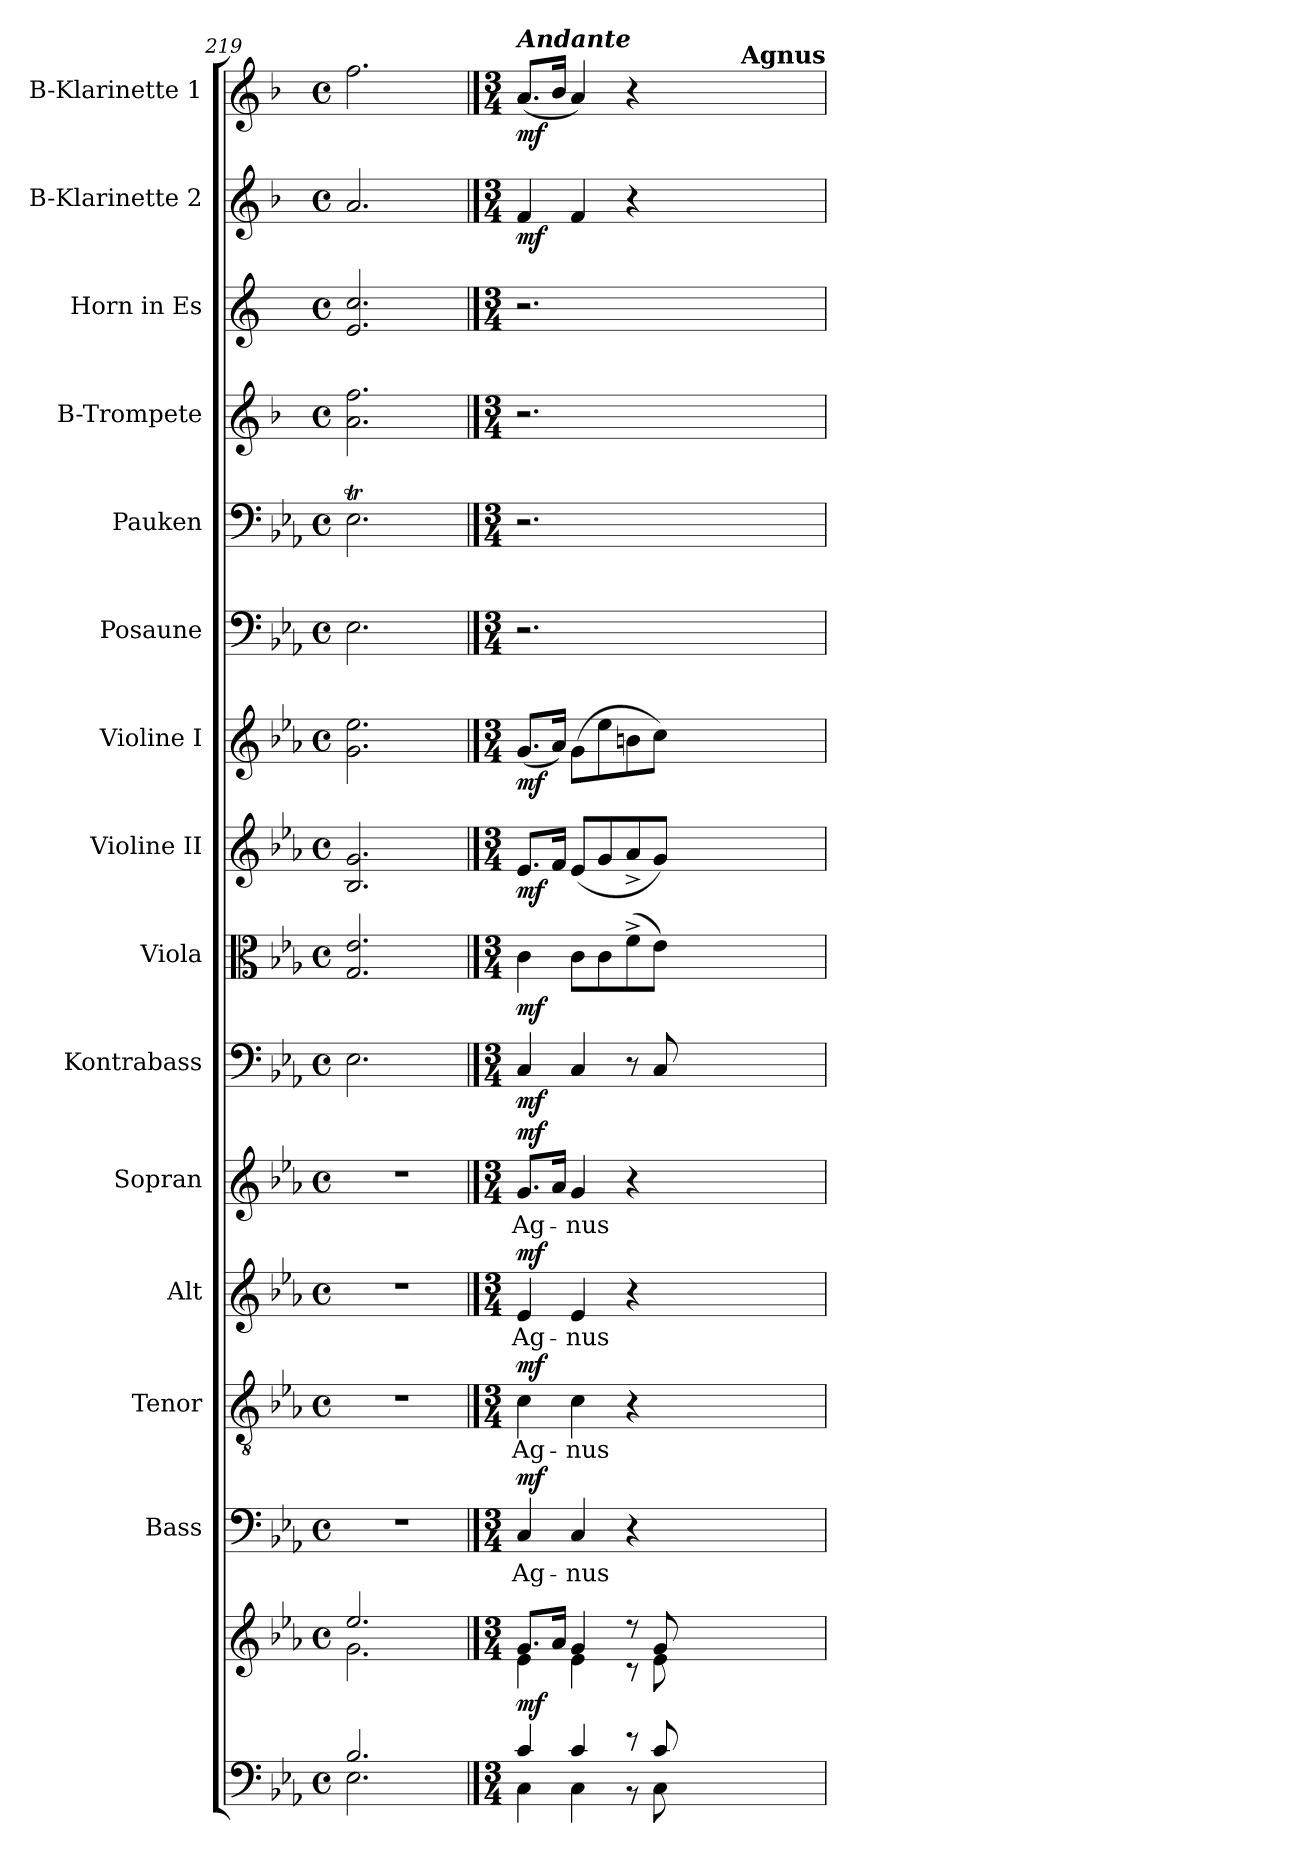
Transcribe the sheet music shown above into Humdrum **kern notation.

**kern	**kern	**dynam	**kern	**text	**dynam	**kern	**text	**dynam	**kern	**text	**dynam	**kern	**text	**dynam	**kern	**dynam	**kern	**dynam	**kern	**dynam	**kern	**dynam	**kern	**kern	**kern	**kern	**kern	**dynam	**kern	**dynam
*part15	*part15	*part15	*part14	*part14	*part14	*part13	*part13	*part13	*part12	*part12	*part12	*part11	*part11	*part11	*part10	*part10	*part9	*part9	*part8	*part8	*part7	*part7	*part6	*part5	*part4	*part3	*part2	*part2	*part1	*part1
*staff16	*staff15	*staff15/16	*staff14	*staff14	*staff14	*staff13	*staff13	*staff13	*staff12	*staff12	*staff12	*staff11	*staff11	*staff11	*staff10	*staff10	*staff9	*staff9	*staff8	*staff8	*staff7	*staff7	*staff6	*staff5	*staff4	*staff3	*staff2	*staff2	*staff1	*staff1
*	*	*	*I"Bass	*	*	*I"Tenor	*	*	*I"Alt	*	*	*I"Sopran	*	*	*I"Kontrabass	*	*I"Viola	*	*I"Violine II	*	*I"Violine I	*	*I"Posaune	*I"Pauken	*I"B-Trompete	*I"Horn in Es	*I"B-Klarinette 2	*	*I"B-Klarinette 1	*
*	*	*	*I'B.	*	*	*I'T.	*	*	*I'A.	*	*	*I'S.	*	*	*I'Kb.	*	*I'Vla.	*	*I'Vl. II	*	*I'Vl. I	*	*I'Pos.	*I'Pk.	*I'B Trp.	*	*I'B Kl. 2	*	*I'B Kl. 1	*
*clefF4	*clefG2	*	*clefF4	*	*	*clefGv2	*	*	*clefG2	*	*	*clefG2	*	*	*clefF4	*	*clefC3	*	*clefG2	*	*clefG2	*	*clefF4	*clefF4	*clefG2	*clefG2	*clefG2	*	*clefG2	*
*	*	*	*	*	*	*	*	*	*	*	*	*	*	*	*ITrd7c12	*	*	*	*	*	*	*	*	*	*ITrd1c2	*ITrd5c9	*ITrd1c2	*	*ITrd1c2	*
*k[b-e-a-]	*k[b-e-a-]	*	*k[b-e-a-]	*	*	*k[b-e-a-]	*	*	*k[b-e-a-]	*	*	*k[b-e-a-]	*	*	*k[b-e-a-]	*	*k[b-e-a-]	*	*k[b-e-a-]	*	*k[b-e-a-]	*	*k[b-e-a-]	*k[b-e-a-]	*k[b-e-a-]	*k[b-e-a-]	*k[b-e-a-]	*	*k[b-e-a-]	*
*E-:	*E-:	*	*E-:	*	*	*E-:	*	*	*E-:	*	*	*E-:	*	*	*E-:	*	*E-:	*	*E-:	*	*E-:	*	*E-:	*E-:	*E-:	*E-:	*E-:	*	*E-:	*
*M4/4	*M4/4	*	*M4/4	*	*	*M4/4	*	*	*M4/4	*	*	*M4/4	*	*	*M4/4	*	*M4/4	*	*M4/4	*	*M4/4	*	*M4/4	*M4/4	*M4/4	*M4/4	*M4/4	*	*M4/4	*
*met(c)	*met(c)	*	*met(c)	*	*	*met(c)	*	*	*met(c)	*	*	*met(c)	*	*	*met(c)	*	*met(c)	*	*met(c)	*	*met(c)	*	*met(c)	*met(c)	*met(c)	*met(c)	*met(c)	*	*met(c)	*
=219	=219	=219	=219	=219	=219	=219	=219	=219	=219	=219	=219	=219	=219	=219	=219	=219	=219	=219	=219	=219	=219	=219	=219	=219	=219	=219	=219	=219	=219	=219
*^	*^	*	*	*	*	*	*	*	*	*	*	*	*	*	*	*	*	*	*	*	*	*	*	*	*	*	*	*	*	*
2.B-/	2.E-\	2.ee-/	2.g\	.	1r	.	.	1r	.	.	1r	.	.	1r	.	.	2.EE-\	.	2.G/ 2.e-/	.	2.B-/ 2.g/	.	2.g\ 2.ee-\	.	2.E-\	2.E-T\	2.g\ 2.ee-\	2.G/ 2.e-/	2.g/	.	2.ee-\	.
4ryy	4ryy	4ryy	4ryy	.	.	.	.	.	.	.	.	.	.	.	.	.	4ryy	.	4ryy	.	4ryy	.	4ryy	.	4ryy	4ryy	4ryy	4ryy	4ryy	.	4ryy	.
!!LO:PB:g=z
==220	==220	==220	==220	==220	==220	==220	==220	==220	==220	==220	==220	==220	==220	==220	==220	==220	==220	==220	==220	==220	==220	==220	==220	==220	==220	==220	==220	==220	==220	==220	==220	==220
*M3/4	*	*M3/4	*	*	*M3/4	*	*	*M3/4	*	*	*M3/4	*	*	*M3/4	*	*	*M3/4	*	*M3/4	*	*M3/4	*	*M3/4	*	*M3/4	*M3/4	*M3/4	*M3/4	*M3/4	*	*M3/4	*
!	!	!	!	!	!	!	!	!	!	!	!	!	!	!	!	!	!	!	!	!	!	!	!	!	!	!	!	!	!	!	!LO:TX:a:Bi:t=Andante	!
!	!	!	!	!LO:DY:b	!	!LO:LY:b	!LO:DY:a	!	!LO:LY:b	!LO:DY:a	!	!LO:LY:b	!LO:DY:a	!	!LO:LY:b	!LO:DY:a	!	!LO:DY:b	!	!LO:DY:b	!	!LO:DY:b	!	!LO:DY:b	!	!	!	!	!	!LO:DY:b	!	!LO:DY:b
4c/	4C\	8.g/L	4e-\	mf	4C/	Ag-	mf	4c\	Ag-	mf	4e-/	Ag-	mf	8.g/L	Ag-	mf	4CC/	mf	4c\	mf	8.e-/L	mf	(<8.g/L	mf	2.r	2.r	2.r	2.r	4e-/	mf	(<8.g/L	mf
.	.	16a-/Jk	.	.	.	.	.	.	.	.	.	.	.	16a-/Jk	.	.	.	.	.	.	16f/Jk	.	16a-/Jk)	.	.	.	.	.	.	.	16a-/Jk	.
!	!	!	!	!	!	!LO:LY:b	!	!	!LO:LY:b	!	!	!LO:LY:b	!	!	!LO:LY:b	!	!	!	!	!	!	!	!	!	!	!	!	!	!	!	!	!
4c/	4C\	4g/	4e-\	.	4C/	-nus	.	4c\	-nus	.	4e-/	-nus	.	4g/	-nus	.	4CC/	.	8c\L	.	(<8e-/L	.	(>8g\L	.	.	.	.	.	4e-/	.	4g/)	.
.	.	.	.	.	.	.	.	.	.	.	.	.	.	.	.	.	.	.	8c\	.	8g/	.	8ee-\	.	.	.	.	.	.	.	.	.
8r	8r	8r	8r	.	4r	.	.	4r	.	.	4r	.	.	4r	.	.	8r	.	(>8f^>\	.	8a-^>/	.	8bn\	.	.	.	.	.	4r	.	4r	.
8c/	8C\	8g/	8e-\	.	.	.	.	.	.	.	.	.	.	.	.	.	8CC/	.	8e-\J)	.	8g/J)	.	8cc\J)	.	.	.	.	.	.	.	.	.
0ryy	0ryy	0ryy	0ryy	.	0ryy	.	.	0ryy	.	.	0ryy	.	.	0ryy	.	.	0ryy	.	0ryy	.	0ryy	.	0ryy	.	0ryy	0ryy	0ryy	0ryy	0ryy	.	0ryy	.
!	!	!	!	!	!	!	!	!	!	!	!	!	!	!	!	!	!	!	!	!	!	!	!	!	!	!	!	!	!	!	!LO:TX:a:B:t=Agnus	!
*v	*v	*	*	*	*	*	*	*	*	*	*	*	*	*	*	*	*	*	*	*	*	*	*	*	*	*	*	*	*	*	*	*
*	*v	*v	*	*	*	*	*	*	*	*	*	*	*	*	*	*	*	*	*	*	*	*	*	*	*	*	*	*	*	*	*
=	=	=	=	=	=	=	=	=	=	=	=	=	=	=	=	=	=	=	=	=	=	=	=	=	=	=	=	=	=	=
*-	*-	*-	*-	*-	*-	*-	*-	*-	*-	*-	*-	*-	*-	*-	*-	*-	*-	*-	*-	*-	*-	*-	*-	*-	*-	*-	*-	*-	*-	*-
